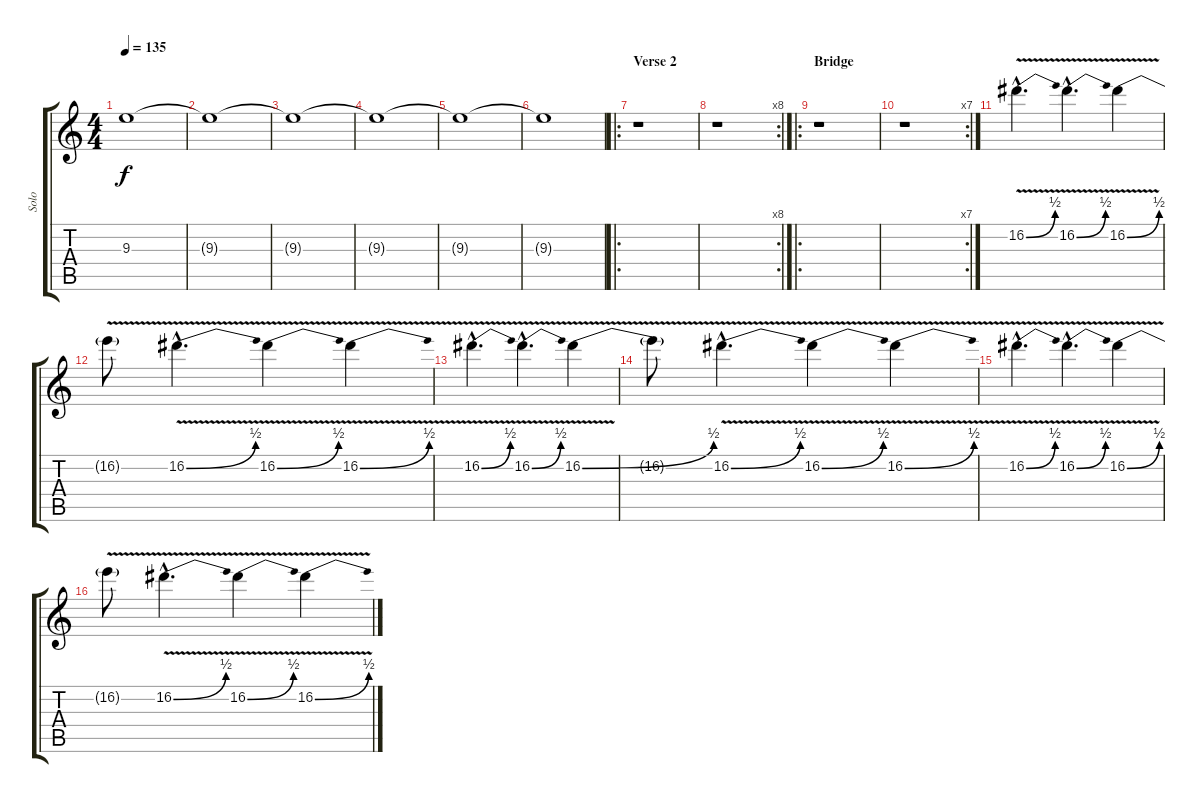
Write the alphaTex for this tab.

\track ("Solo" "Solo") {instrument distortionguitar}
\staff {score tabs}
\tuning (E4 B3 G3 D3 A2 E2) {hide}
\ts (4 4)
\tempo 135
\clef g2
\ks c
9.3{t}.1{dy f} |
9.3{t}.1 |
9.3{t}.1 |
9.3{t}.1 |
9.3{t}.1 |
9.3{t}.1 |
\ro
\section ("" "Verse 2")
r.1 |
\rc 8
r.1 |
\ro
\section ("" "Bridge")
r.1 |
\rc 7
r.1 |
16.2{be (bend 0 0 60 2) v hac}.4{d} 16.2{be (bend 0 0 60 2) v hac}.4{d} 16.2{be (bend 0 0 60 2) v}.4 |
16.2{t}.8 16.2{be (bend 0 0 60 2) v hac}.4{d} 16.2{be (bend 0 0 60 2) v}.4 16.2{be (bend 0 0 60 2) v}.4 |
16.2{be (bend 0 0 60 2) v hac}.4{d} 16.2{be (bend 0 0 60 2) v hac}.4{d} 16.2{be (bend 0 0 60 2) v}.4 |
16.2{t}.8 16.2{be (bend 0 0 60 2) v hac}.4{d} 16.2{be (bend 0 0 60 2) v}.4 16.2{be (bend 0 0 60 2) v}.4 |
16.2{be (bend 0 0 60 2) v hac}.4{d} 16.2{be (bend 0 0 60 2) v hac}.4{d} 16.2{be (bend 0 0 60 2) v}.4 |
16.2{t}.8 16.2{be (bend 0 0 60 2) v hac}.4{d} 16.2{be (bend 0 0 60 2) v}.4 16.2{be (bend 0 0 60 2) v}.4
